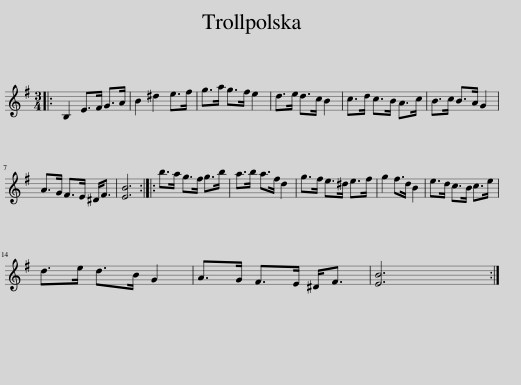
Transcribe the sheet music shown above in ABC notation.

X:1
L:1/8
M:3/4
I:linebreak $
K:Emin
V:1 treble
V:1
|: B,2 E>F G>A | B2 ^d2 e>f | g>a g>f e2 | d>e d>c B2 | c>d c>B A>c | %5
 B>c B>A G2 |$ A>G F>E ^D<F | [EB]6 :: b>a g>f g>b | a>b a>f d2 | %10
 g>f e>^d e>f | g2 f>d B2 | e>d c>B c>e |$ d>e d>B G2 | A>G F>E ^D<F | %15
 [EB]6 :| %16
